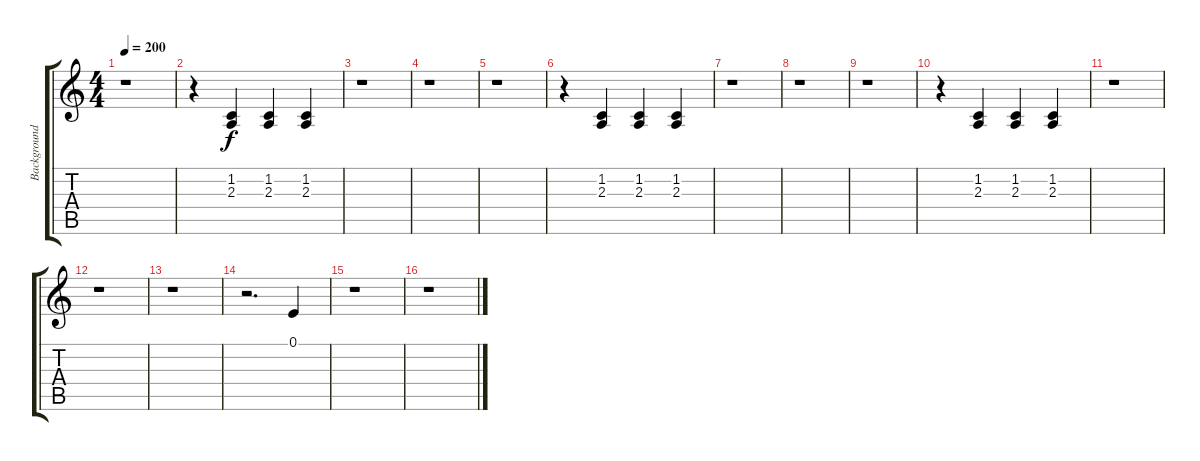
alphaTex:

\track ("Background Vocals" "Background") {instrument fx5brightness}
\staff {score tabs}
\tuning (E4 B3 G3 D3 A2 E2) {hide}
\ts (4 4)
\tempo 200
\clef g2
\ks c
r.1{dy f} |
r.4 (1.2 2.3).4 (1.2 2.3).4 (1.2 2.3).4 |
r.1 |
r.1 |
r.1 |
r.4 (1.2 2.3).4 (1.2 2.3).4 (1.2 2.3).4 |
r.1 |
r.1 |
r.1 |
r.4 (1.2 2.3).4 (1.2 2.3).4 (1.2 2.3).4 |
r.1 |
r.1 |
r.1 |
r.2{d} 0.1.4 |
r.1 |
r.1
